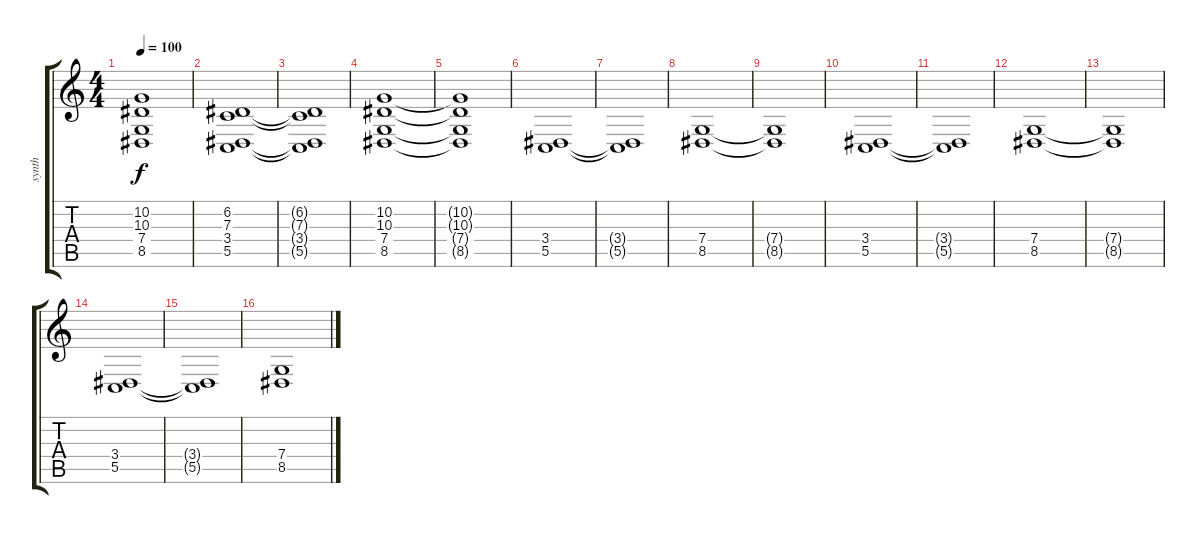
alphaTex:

\track ("synth" "synth") {instrument tremolostrings}
\staff {score tabs}
\tuning (D4 A3 F3 C3 G2 C2) {hide}
\ts (4 4)
\tempo 100
\clef g2
\ks c
(10.2{t} 10.3{t} 7.4{t} 8.5{t}).1{dy f} |
(6.2 7.3 3.4 5.5).1 |
(6.2{t} 7.3{t} 3.4{t} 5.5{t}).1 |
(10.2 10.3 7.4 8.5).1 |
(10.2{t} 10.3{t} 7.4{t} 8.5{t}).1 |
(3.4 5.5).1 |
(3.4{t} 5.5{t}).1 |
(7.4 8.5).1 |
(7.4{t} 8.5{t}).1 |
(3.4 5.5).1 |
(3.4{t} 5.5{t}).1 |
(7.4 8.5).1 |
(7.4{t} 8.5{t}).1 |
(3.4 5.5).1 |
(3.4{t} 5.5{t}).1 |
(7.4 8.5).1
